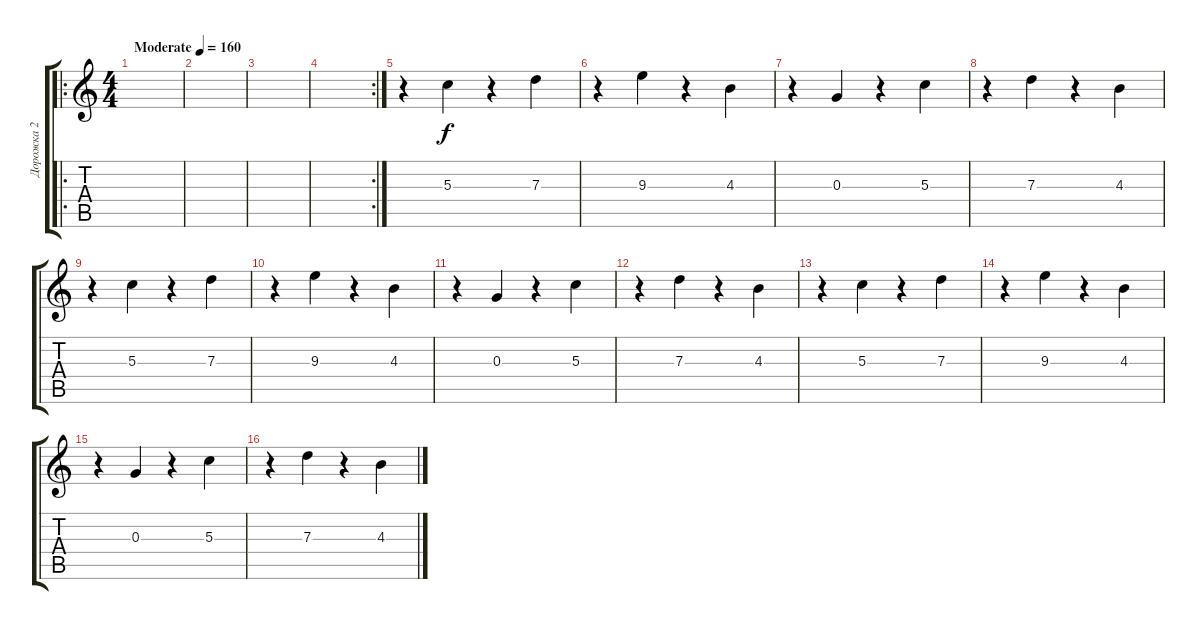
\track ("Дорожка 2" "Дорожка 2") {instrument electricguitarclean}
\staff {score tabs}
\tuning (E4 B3 G3 D3 A2 E2) {hide}
\ro
\ts (4 4)
\tempo (160 "Moderate")
\clef g2
\ks c
|
|
|
\rc 2
|
r.4 5.3.4 r.4 7.3.4 |
r.4 9.3.4 r.4 4.3.4 |
r.4 0.3.4 r.4 5.3.4 |
r.4 7.3.4 r.4 4.3.4 |
r.4 5.3.4 r.4 7.3.4 |
r.4 9.3.4 r.4 4.3.4 |
r.4 0.3.4 r.4 5.3.4 |
r.4 7.3.4 r.4 4.3.4 |
r.4 5.3.4 r.4 7.3.4 |
r.4 9.3.4 r.4 4.3.4 |
r.4 0.3.4 r.4 5.3.4 |
r.4 7.3.4 r.4 4.3.4
